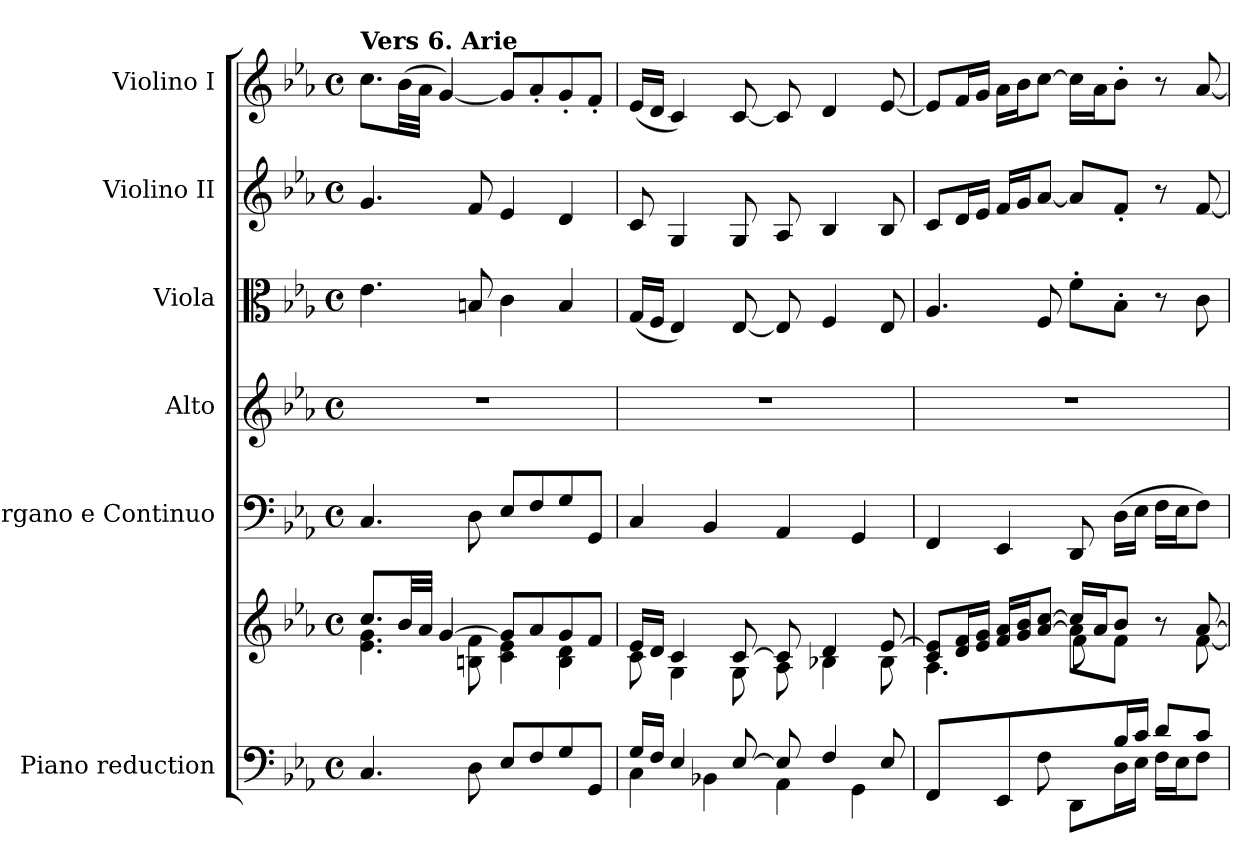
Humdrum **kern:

**kern	**kern	**kern	**kern	**kern	**kern	**kern
*part6	*part6	*part5	*part4	*part3	*part2	*part1
*staff7	*staff6	*staff5	*staff4	*staff3	*staff2	*staff1
*I"Piano reduction	*	*I"Organo e Continuo	*I"Alto	*I"Viola	*I"Violino II	*I"Violino I
*I'Pno	*	*	*	*	*	*
*stria5	*stria5	*	*	*	*	*
*clefF4	*clefG2	*clefF4	*clefG2	*clefC3	*clefG2	*clefG2
*k[b-e-a-]	*k[b-e-a-]	*k[b-e-a-]	*k[b-e-a-]	*k[b-e-a-]	*k[b-e-a-]	*k[b-e-a-]
*M4/4	*M4/4	*M4/4	*M4/4	*M4/4	*M4/4	*M4/4
*met(c)	*met(c)	*met(c)	*met(c)	*met(c)	*met(c)	*met(c)
=1	=1	=1	=1	=1	=1	=1
*	*^	*	*	*	*	*
!	!	!	!	!	!	!	!LO:TX:a:B:t=Vers 6. Arie
4.C/	8.cc/L	4.e-\ 4.g\	4.C/	1r	4.e-\	4.g/	8.cc\L
.	32b-/LL	.	.	.	.	.	(32b-\LL
.	32a-/JJJ	.	.	.	.	.	32a-\JJJ
.	[4g/	.	.	.	.	.	[4g/)
8D\	.	8Bn\ 8f\	8D\	.	8Bn/	8f/	.
8E-/L	8g/L]	4c\ 4e-\	8E-/L	.	4c\	4e-/	8g/L]
8F/	8a-/	.	8F/	.	.	.	8a-'/
8G/	8g/	4B\ 4d\	8G/	.	4B/	4d/	8g'/
8GG/J	8f/J	.	8GG/J	.	.	.	8f'/J
=2	=2	=2	=2	=2	=2	=2	=2
*^	*	*	*	*	*	*	*
16G/LL	4C\	16e-/LL	8c\	4C/	1r	(16G/LL	8c/	(16e-/LL
16F/JJ	.	16d/JJ	.	.	.	16F/JJ	.	16d/JJ
4E-/	.	4c/	4G\	.	.	4E-/)	4G/	4c/)
.	4BB-X\	.	.	4BB-/	.	.	.	.
[8E-/	.	[8c/	8G\	.	.	[8E-/	8G/	[8c/
8E-/]	4AA-\	8c/]	8A-\	4AA-/	.	8E-/]	8A-/	8c/]
4F/	.	4d/	4B-X\	.	.	4F/	4B-/	4d/
.	4GG\	.	.	4GG/	.	.	.	.
8E-/	.	[8e-/	8B-\	.	.	8E-/	8B-/	[8e-/
=3	=3	=3	=3	=3	=3	=3	=3	=3
*	*^	*	*^	*	*	*	*	*
4.ryy	4FF/	2ryy	8c/ 8e-/]L	4.A-\	2ryy	4FF/	1r	4.A-/	8c/L	8e-/L]
.	.	.	16d/ 16f/L	.	.	.	.	.	16d/L	16f/L
.	.	.	16e-/ 16g/JJ	.	.	.	.	.	16e-/JJ	16g/JJ
.	4EE-/	.	16f/ 16a-/LL	.	.	4EE-/	.	.	16f/LL	16a-\LL
.	.	.	16g/ 16b-/J	.	.	.	.	.	16g/J	16b-\J
8F\	.	.	[8a-/ [8cc/J	8ryy	.	.	.	8F/	[8a-/J	[8cc\J
2ryy	8ryy	8DD\L	16cc/LL]	8a-\L]	8f\L	8DD/	.	8f'\L	8a-/L]	16cc\LL]
.	.	.	16a-/J	.	.	.	.	.	.	16a-\J
.	16B-/L	16D\L	8b-/J	8f\J	4.ryy	(16D\LL	.	8B-'\J	8f'/J	8b-'\J
.	16c/JJ	16E-\JJ	.	.	.	16E-\JJ	.	.	.	.
.	8d/L	16F\LL	8r	8ryy	.	16F\LL	.	8r	8r	8r
.	.	16E-\J	.	.	.	16E-\J	.	.	.	.
.	8c/J	8F\J	[8a-/	[<8f\	.	8F\J)	.	8c\	[8f/	[8a-/
*v	*v	*v	*	*	*	*	*	*	*	*
*	*v	*v	*v	*	*	*	*	*
=	=	=	=	=	=	=
*-	*-	*-	*-	*-	*-	*-
